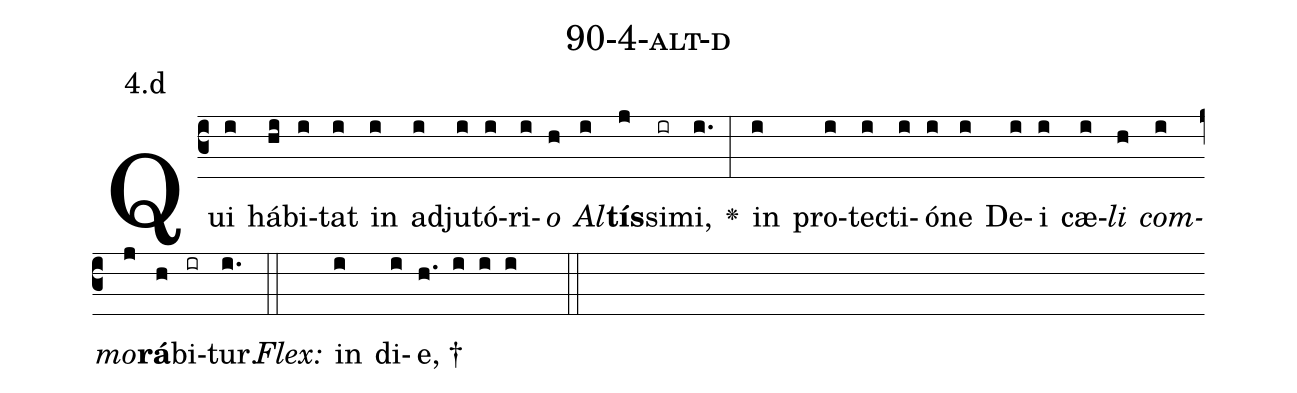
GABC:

name: 90-4-alt-d;
annotation: 4.d;
%%
(c3)Qui(i) há(hi)bi(i)tat(i) in(i) ad(i)ju(i)tó(i)ri(i)<i>o</i>(h) <i>Al</i>(i)<b>tís</b>(j)si(ir)mi,(i.) <v>\greheightstar</v>(:) in(i) pro(i)tec(i)ti(i)ó(i)ne(i) De(i)i(i) cæ(i)<i>li</i>(h) <i>com</i>(i)<i>mo</i>(j)<b>rá</b>(h)bi(ir)tur.(i.) (::)
<i>Flex:</i>()  in(i) di(i)e, †(h. i i i  ::)

%E(i) u(h) o(i) u(j) a(h) e.(i.) (::)
